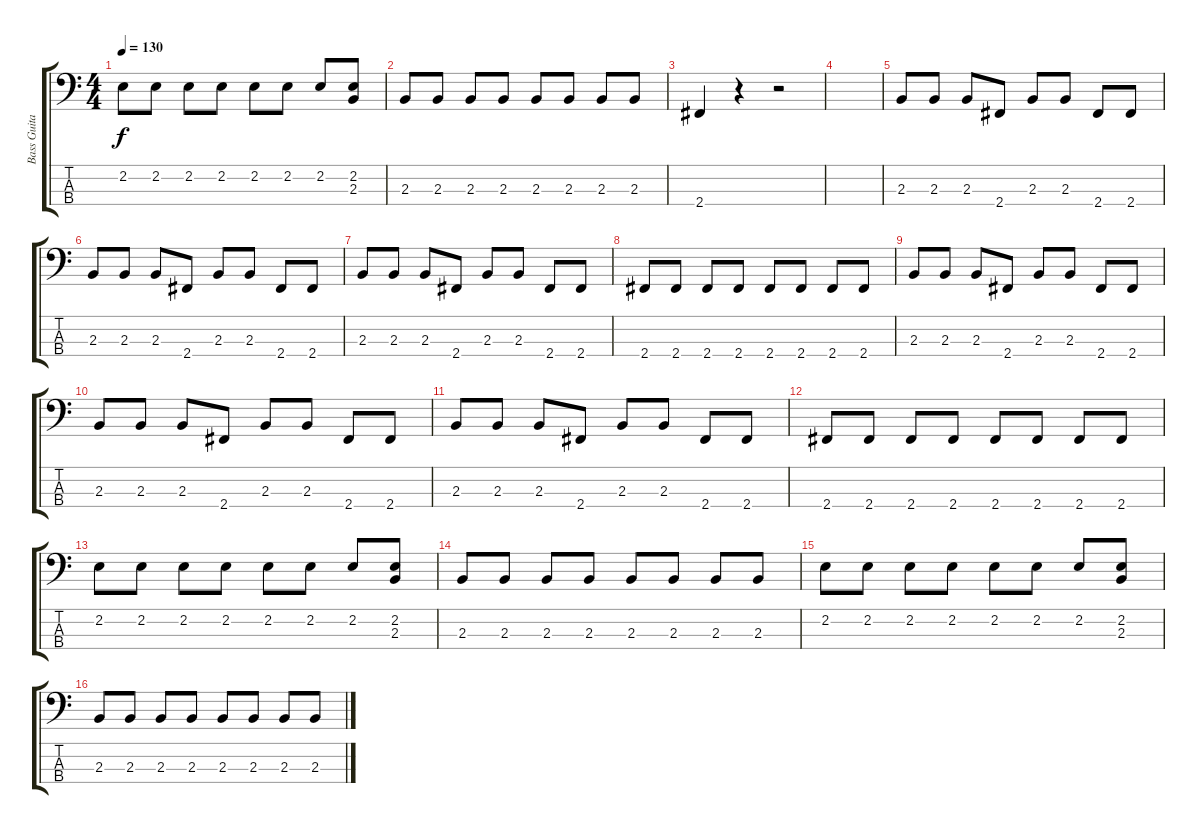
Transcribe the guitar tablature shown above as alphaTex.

\track ("Bass Guitar" "Bass Guita") {instrument acousticguitarsteel}
\staff {score tabs}
\tuning (G2 D2 A1 E1) {hide}
\ts (4 4)
\tempo 130
\clef f4
\ks c
2.2.8{dy f} 2.2.8 2.2.8 2.2.8 2.2.8 2.2.8 2.2.8 (2.2 2.3).8 |
2.3.8 2.3.8 2.3.8 2.3.8 2.3.8 2.3.8 2.3.8 2.3.8 |
2.4.4 r.4 r.2 |
|
2.3.8 2.3.8 2.3.8 2.4.8 2.3.8 2.3.8 2.4.8 2.4.8 |
2.3.8 2.3.8 2.3.8 2.4.8 2.3.8 2.3.8 2.4.8 2.4.8 |
2.3.8 2.3.8 2.3.8 2.4.8 2.3.8 2.3.8 2.4.8 2.4.8 |
2.4.8 2.4.8 2.4.8 2.4.8 2.4.8 2.4.8 2.4.8 2.4.8 |
2.3.8 2.3.8 2.3.8 2.4.8 2.3.8 2.3.8 2.4.8 2.4.8 |
2.3.8 2.3.8 2.3.8 2.4.8 2.3.8 2.3.8 2.4.8 2.4.8 |
2.3.8 2.3.8 2.3.8 2.4.8 2.3.8 2.3.8 2.4.8 2.4.8 |
2.4.8 2.4.8 2.4.8 2.4.8 2.4.8 2.4.8 2.4.8 2.4.8 |
2.2.8 2.2.8 2.2.8 2.2.8 2.2.8 2.2.8 2.2.8 (2.2 2.3).8 |
2.3.8 2.3.8 2.3.8 2.3.8 2.3.8 2.3.8 2.3.8 2.3.8 |
2.2.8 2.2.8 2.2.8 2.2.8 2.2.8 2.2.8 2.2.8 (2.2 2.3).8 |
2.3.8 2.3.8 2.3.8 2.3.8 2.3.8 2.3.8 2.3.8 2.3.8
